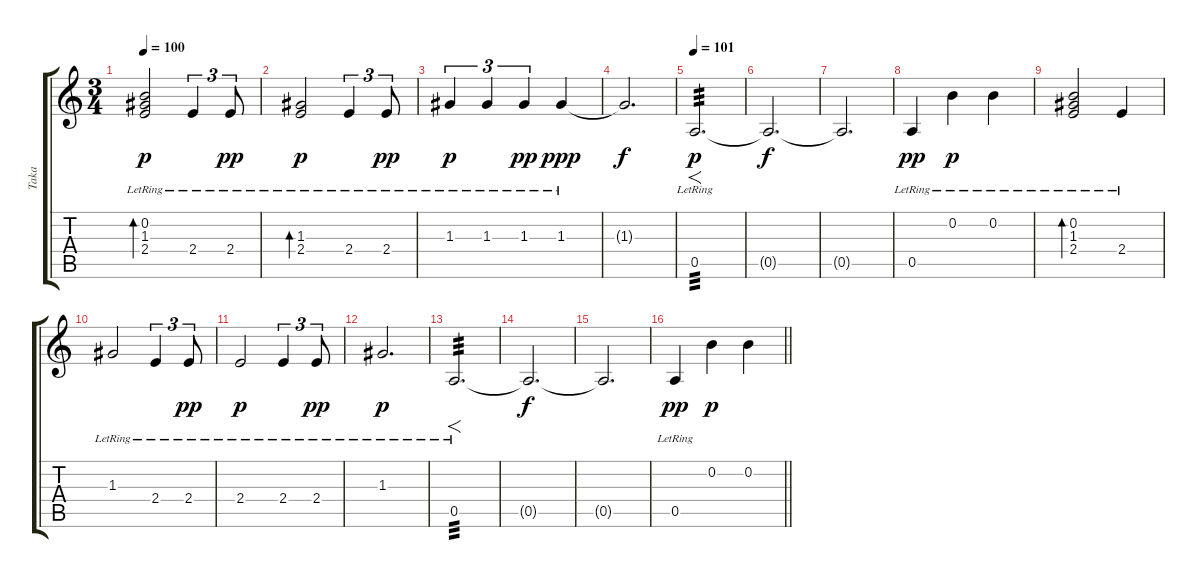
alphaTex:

\track ("Taka" "Taka") {instrument electricguitarjazz}
\staff {score tabs}
\tuning (E4 B3 G3 D3 A2 E2) {hide}
\ts (3 4)
\tempo 100
\clef g2
\ks c
(0.2{lr} 1.3{lr} 2.4{lr}).2{bd 60 dy p} 2.4{lr}.4{tu (3 2)} 2.4{lr}.8{tu (3 2) dy pp} |
(1.3{lr} 2.4{lr}).2{bd 60 dy p} 2.4{lr}.4{tu (3 2)} 2.4{lr}.8{tu (3 2) dy pp} |
1.3{lr}.4{tu (3 2) dy p} 1.3{lr}.4{tu (3 2)} 1.3{lr}.4{tu (3 2) dy pp} 1.3{lr}.4{dy ppp} |
1.3{t}.2{d dy f} |
\tempo 101
0.5{lr}.2{f d tp 3 dy p} |
0.5{t}.2{d dy f} |
0.5{t}.2{d} |
0.5{lr}.4{dy pp} 0.2{lr}.4{dy p} 0.2{lr}.4 |
(0.2{lr} 1.3{lr} 2.4{lr}).2{bd 60} 2.4{lr}.4 |
1.3{lr}.2 2.4{lr}.4{tu (3 2)} 2.4{lr}.8{tu (3 2) dy pp} |
2.4{lr}.2{dy p} 2.4{lr}.4{tu (3 2)} 2.4{lr}.8{tu (3 2) dy pp} |
1.3{lr}.2{d dy p} |
0.5{lr}.2{f d tp 3} |
0.5{t}.2{d dy f} |
0.5{t}.2{d} |
\barLineRight lightlight
0.5{lr}.4{dy pp} 0.2.4{dy p} 0.2.4
